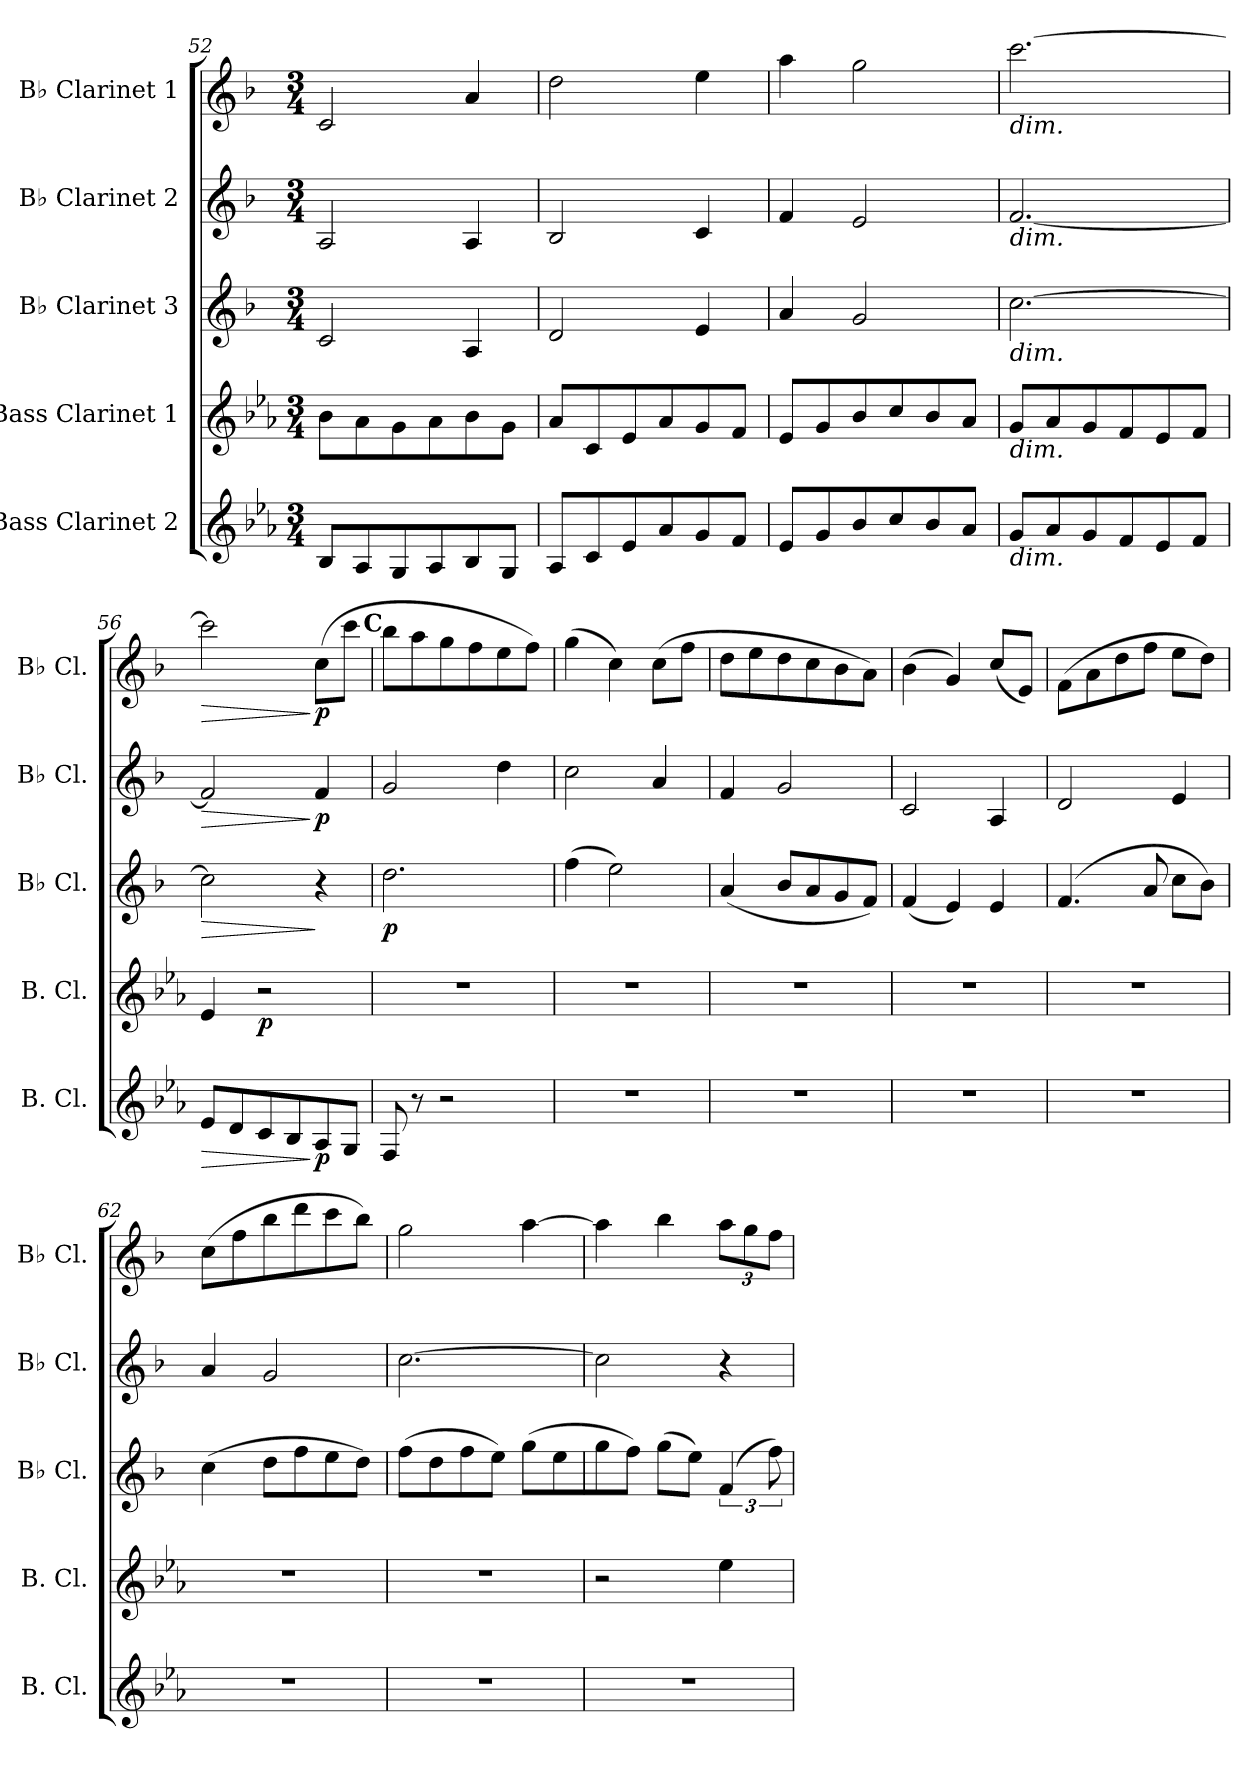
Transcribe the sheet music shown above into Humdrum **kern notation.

**kern	**dynam	**kern	**dynam	**kern	**dynam	**kern	**dynam	**kern	**dynam
*part5	*part5	*part4	*part4	*part3	*part3	*part2	*part2	*part1	*part1
*staff5	*staff5	*staff4	*staff4	*staff3	*staff3	*staff2	*staff2	*staff1	*staff1
*I"Bass Clarinet 2	*	*I"Bass Clarinet 1	*	*I"B♭ Clarinet 3	*	*I"B♭ Clarinet 2	*	*I"B♭ Clarinet 1	*
*I'B. Cl.	*	*I'B. Cl.	*	*I'B♭ Cl.	*	*I'B♭ Cl.	*	*I'B♭ Cl.	*
*clefG2	*	*clefG2	*	*clefG2	*	*clefG2	*	*clefG2	*
*ITrd8c14	*	*ITrd8c14	*	*ITrd1c2	*	*ITrd1c2	*	*ITrd1c2	*
*k[b-e-a-]	*	*k[b-e-a-]	*	*k[b-e-a-]	*	*k[b-e-a-]	*	*k[b-e-a-]	*
*M3/4	*	*M3/4	*	*M3/4	*	*M3/4	*	*M3/4	*
=52	=52	=52	=52	=52	=52	=52	=52	=52	=52
8BB-/L	.	8B-\L	.	2B-/	.	2G/	.	2B-/	.
8AA-/	.	8A-\	.	.	.	.	.	.	.
8GG/	.	8G\	.	.	.	.	.	.	.
8AA-/	.	8A-\	.	.	.	.	.	.	.
8BB-/	.	8B-\	.	4G/	.	4G/	.	4g/	.
8GG/J	.	8G\J	.	.	.	.	.	.	.
=53	=53	=53	=53	=53	=53	=53	=53	=53	=53
8AA-/L	.	8A-/L	.	2c/	.	2A-/	.	2cc\	.
8C/	.	8C/	.	.	.	.	.	.	.
8E-/	.	8E-/	.	.	.	.	.	.	.
8A-/	.	8A-/	.	.	.	.	.	.	.
8G/	.	8G/	.	4d/	.	4B-/	.	4dd\	.
8F/J	.	8F/J	.	.	.	.	.	.	.
!!LO:PB:g=z
=54	=54	=54	=54	=54	=54	=54	=54	=54	=54
8E-/L	.	8E-/L	.	4g/	.	4e-/	.	4gg\	.
8G/	.	8G/	.	.	.	.	.	.	.
8B-/	.	8B-/	.	2f/	.	2d/	.	2ff\	.
8c/	.	8c/	.	.	.	.	.	.	.
8B-/	.	8B-/	.	.	.	.	.	.	.
8A-/J	.	8A-/J	.	.	.	.	.	.	.
=55	=55	=55	=55	=55	=55	=55	=55	=55	=55
!	!	!	!	!	!	!	!	!LO:TX:b:i:t=dim.	!
!	!	!	!	!	!	!LO:TX:b:i:t=dim.	!	!	!
!	!	!	!	!LO:TX:b:i:t=dim.	!	!	!	!	!
!	!	!LO:TX:b:i:t=dim.	!	!	!	!	!	!	!
!LO:TX:b:i:t=dim.	!	!	!	!	!	!	!	!	!
8G/L	.	8G/L	.	[2.b-\	.	[2.e-/	.	[2.bb-\	.
8A-/	.	8A-/	.	.	.	.	.	.	.
8G/	.	8G/	.	.	.	.	.	.	.
8F/	.	8F/	.	.	.	.	.	.	.
8E-/	.	8E-/	.	.	.	.	.	.	.
8F/J	.	8F/J	.	.	.	.	.	.	.
=56	=56	=56	=56	=56	=56	=56	=56	=56	=56
!	!LO:HP:b	!	!	!	!LO:HP:b	!	!LO:HP:b	!	!LO:HP:b
8E-/L	>	4E-/	.	2b-\]	>	2e-/]	>	2bb-\]	>
8D/	.	.	.	.	.	.	.	.	.
!	!	!	!LO:DY:b	!	!	!	!	!	!
8C/	.	2r	p	.	.	.	.	.	.
8BB-/	.	.	.	.	.	.	.	.	.
!	!LO:DY:n=1:b	!	!	!	!	!	!LO:DY:n=1:b	!	!LO:DY:n=1:b
8AA-/	] p	.	.	4r	]	4e-/	] p	(>8b-\L	] p
8GG/J	.	.	.	.	.	.	.	8bb-\J	.
!!LO:REH:place=s1:a:B:enc=none:fs=14:t=C
=57	=57	=57	=57	=57	=57	=57	=57	=57	=57
!	!	!	!	!	!LO:DY:b	!	!	!	!
8FF/	.	2.r	.	2.cc\	p	2f/	.	8aa-\L	.
8r	.	.	.	.	.	.	.	8gg\	.
2r	.	.	.	.	.	.	.	8ff\	.
.	.	.	.	.	.	.	.	8ee-\	.
.	.	.	.	.	.	4cc\	.	8dd\	.
.	.	.	.	.	.	.	.	8ee-\J)	.
=58	=58	=58	=58	=58	=58	=58	=58	=58	=58
2.r	.	2.r	.	(>4ee-\	.	2b-\	.	(>4ff\	.
.	.	.	.	2dd\)	.	.	.	4b-\)	.
.	.	.	.	.	.	4g/	.	(>8b-\L	.
.	.	.	.	.	.	.	.	8ee-\J	.
=59	=59	=59	=59	=59	=59	=59	=59	=59	=59
2.r	.	2.r	.	(<4g/	.	4e-/	.	8cc\L	.
.	.	.	.	.	.	.	.	8dd\	.
.	.	.	.	8a-/L	.	2f/	.	8cc\	.
.	.	.	.	8g/	.	.	.	8b-\	.
.	.	.	.	8f/	.	.	.	8a-\	.
.	.	.	.	8e-/J)	.	.	.	8g\J)	.
=60	=60	=60	=60	=60	=60	=60	=60	=60	=60
2.r	.	2.r	.	(<4e-/	.	2B-/	.	(>4a-\	.
.	.	.	.	4d/)	.	.	.	4f/)	.
.	.	.	.	4d/	.	4G/	.	(<8b-/L	.
.	.	.	.	.	.	.	.	8d/J)	.
!!LO:LB:g=z
=61	=61	=61	=61	=61	=61	=61	=61	=61	=61
2.r	.	2.r	.	(>4.e-/	.	2c/	.	(>8e-\L	.
.	.	.	.	.	.	.	.	8g\	.
.	.	.	.	.	.	.	.	8cc\	.
.	.	.	.	8g/	.	.	.	8ee-\J	.
.	.	.	.	8b-\L	.	4d/	.	8dd\L	.
.	.	.	.	8a-\J)	.	.	.	8cc\J)	.
=62	=62	=62	=62	=62	=62	=62	=62	=62	=62
2.r	.	2.r	.	(>4b-\	.	4g/	.	(>8b-\L	.
.	.	.	.	.	.	.	.	8ee-\	.
.	.	.	.	8cc\L	.	2f/	.	8aa-\	.
.	.	.	.	8ee-\	.	.	.	8ccc\	.
.	.	.	.	8dd\	.	.	.	8bb-\	.
.	.	.	.	8cc\J)	.	.	.	8aa-\J)	.
=63	=63	=63	=63	=63	=63	=63	=63	=63	=63
2.r	.	2.r	.	(>8ee-\L	.	[2.b-\	.	2ff\	.
.	.	.	.	8cc\	.	.	.	.	.
.	.	.	.	8ee-\	.	.	.	.	.
.	.	.	.	8dd\J)	.	.	.	.	.
.	.	.	.	(>8ff\L	.	.	.	[4gg\	.
.	.	.	.	8dd\	.	.	.	.	.
=64	=64	=64	=64	=64	=64	=64	=64	=64	=64
2.r	.	2r	.	8ff\	.	2b-\]	.	4gg\]	.
.	.	.	.	8ee-\J)	.	.	.	.	.
.	.	.	.	(>8ff\L	.	.	.	4aa-\	.
.	.	.	.	8dd\J)	.	.	.	.	.
*	*	*	*	*	*	*	*	*Xbrackettup	*
.	.	4e-\	.	(>6e-/	.	4r	.	12gg\L	.
.	.	.	.	.	.	.	.	12ff\	.
.	.	.	.	12ee-\)	.	.	.	12ee-\J	.
=	=	=	=	=	=	=	=	=	=
*-	*-	*-	*-	*-	*-	*-	*-	*-	*-
